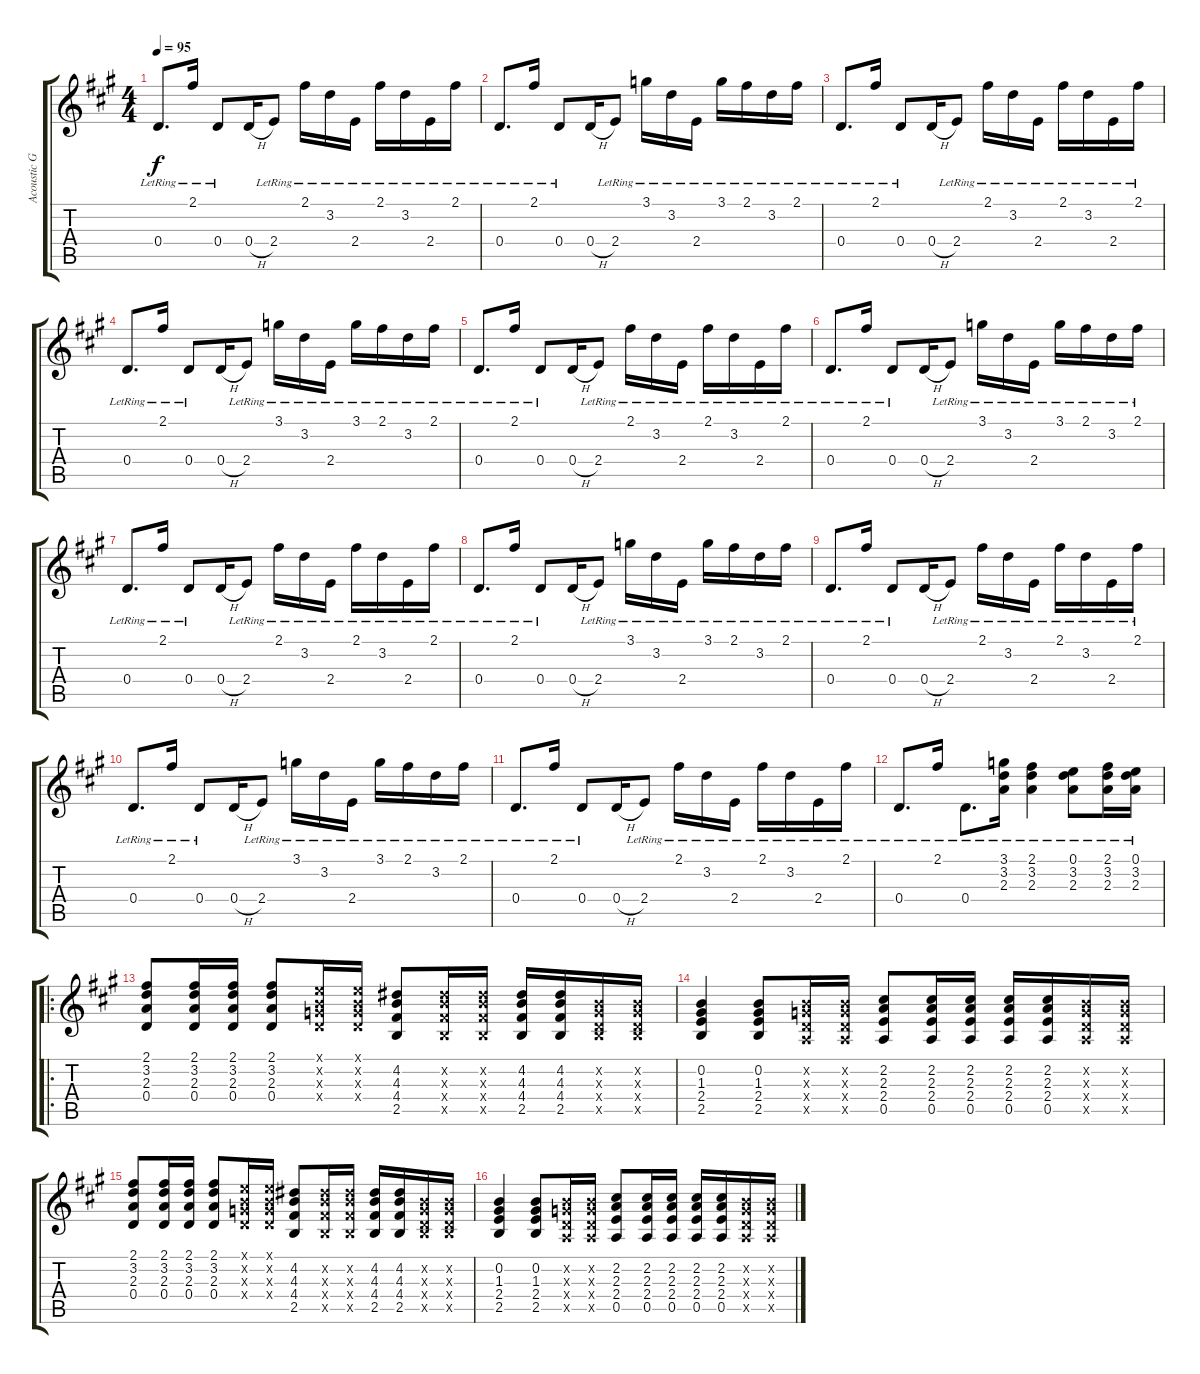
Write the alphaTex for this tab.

\track ("Acoustic Guitar" "Acoustic G") {instrument acousticguitarsteel}
\staff {score tabs}
\tuning (E4 B3 G3 D3 A2 E2) {hide}
\ts (4 4)
\tempo 95
\clef g2
\ks a
0.4{lr}.8{d dy f instrument acousticguitarsteel} 2.1{lr}.16 0.4{lr}.8 0.4{h}.16 2.4{lr}.8 2.1{lr}.16 3.2{lr}.16 2.4{lr}.16 2.1{lr}.16 3.2{lr}.16 2.4{lr}.16 2.1{lr}.16 |
0.4{lr}.8{d} 2.1{lr}.16 0.4{lr}.8 0.4{h}.16 2.4{lr}.8 3.1{lr}.16 3.2{lr}.16 2.4{lr}.16 3.1{lr}.16 2.1{lr}.16 3.2{lr}.16 2.1{lr}.16 |
0.4{lr}.8{d} 2.1{lr}.16 0.4{lr}.8 0.4{h}.16 2.4{lr}.8 2.1{lr}.16 3.2{lr}.16 2.4{lr}.16 2.1{lr}.16 3.2{lr}.16 2.4{lr}.16 2.1{lr}.16 |
0.4{lr}.8{d} 2.1{lr}.16 0.4{lr}.8 0.4{h}.16 2.4{lr}.8 3.1{lr}.16 3.2{lr}.16 2.4{lr}.16 3.1{lr}.16 2.1{lr}.16 3.2{lr}.16 2.1{lr}.16 |
0.4{lr}.8{d} 2.1{lr}.16 0.4{lr}.8 0.4{h}.16 2.4{lr}.8 2.1{lr}.16 3.2{lr}.16 2.4{lr}.16 2.1{lr}.16 3.2{lr}.16 2.4{lr}.16 2.1{lr}.16 |
0.4{lr}.8{d} 2.1{lr}.16 0.4{lr}.8 0.4{h}.16 2.4{lr}.8 3.1{lr}.16 3.2{lr}.16 2.4{lr}.16 3.1{lr}.16 2.1{lr}.16 3.2{lr}.16 2.1{lr}.16 |
0.4{lr}.8{d} 2.1{lr}.16 0.4{lr}.8 0.4{h}.16 2.4{lr}.8 2.1{lr}.16 3.2{lr}.16 2.4{lr}.16 2.1{lr}.16 3.2{lr}.16 2.4{lr}.16 2.1{lr}.16 |
0.4{lr}.8{d} 2.1{lr}.16 0.4{lr}.8 0.4{h}.16 2.4{lr}.8 3.1{lr}.16 3.2{lr}.16 2.4{lr}.16 3.1{lr}.16 2.1{lr}.16 3.2{lr}.16 2.1{lr}.16 |
0.4{lr}.8{d} 2.1{lr}.16 0.4{lr}.8 0.4{h}.16 2.4{lr}.8 2.1{lr}.16 3.2{lr}.16 2.4{lr}.16 2.1{lr}.16 3.2{lr}.16 2.4{lr}.16 2.1{lr}.16 |
0.4{lr}.8{d} 2.1{lr}.16 0.4{lr}.8 0.4{h}.16 2.4{lr}.8 3.1{lr}.16 3.2{lr}.16 2.4{lr}.16 3.1{lr}.16 2.1{lr}.16 3.2{lr}.16 2.1{lr}.16 |
0.4{lr}.8{d} 2.1{lr}.16 0.4{lr}.8 0.4{h}.16 2.4{lr}.8 2.1{lr}.16 3.2{lr}.16 2.4{lr}.16 2.1{lr}.16 3.2{lr}.16 2.4{lr}.16 2.1{lr}.16 |
0.4{lr}.8{d} 2.1{lr}.16 0.4{lr}.8{d} (3.1{lr} 3.2{lr} 2.3{lr}).16 (2.1{lr} 3.2{lr} 2.3{lr}).4 (0.1{lr} 3.2{lr} 2.3{lr}).8 (2.1{lr} 3.2{lr} 2.3{lr}).16 (0.1{lr} 3.2{lr} 2.3{lr}).16 |
\ro
(2.1 3.2 2.3 0.4).8{volume 9} (2.1 3.2 2.3 0.4).16 (2.1 3.2 2.3 0.4).16 (2.1 3.2 2.3 0.4).8 (0.1{x} 0.2{x} 0.3{x} 0.4{x}).16 (0.1{x} 0.2{x} 0.3{x} 0.4{x}).16 (4.2 4.3 4.4 2.5).8 (4.2{x} 4.3{x} 4.4{x} 2.5{x}).16 (4.2{x} 4.3{x} 4.4{x} 2.5{x}).16 (4.2 4.3 4.4 2.5).16 (4.2 4.3 4.4 2.5).16 (0.2{x} 0.3{x} 0.4{x} 2.5{x}).16 (0.2{x} 0.3{x} 0.4{x} 2.5{x}).16 |
(0.2 1.3 2.4 2.5).4 (0.2 1.3 2.4 2.5).8 (0.2{x} 0.3{x} 0.4{x} 0.5{x}).16 (0.2{x} 0.3{x} 0.4{x} 0.5{x}).16 (2.2 2.3 2.4 0.5).8 (2.2 2.3 2.4 0.5).16 (2.2 2.3 2.4 0.5).16 (2.2 2.3 2.4 0.5).16 (2.2 2.3 2.4 0.5).16 (0.2{x} 0.3{x} 0.4{x} 0.5{x}).16 (0.2{x} 0.3{x} 0.4{x} 0.5{x}).16 |
(2.1 3.2 2.3 0.4).8 (2.1 3.2 2.3 0.4).16 (2.1 3.2 2.3 0.4).16 (2.1 3.2 2.3 0.4).8 (0.1{x} 0.2{x} 0.3{x} 0.4{x}).16 (0.1{x} 0.2{x} 0.3{x} 0.4{x}).16 (4.2 4.3 4.4 2.5).8 (4.2{x} 4.3{x} 4.4{x} 2.5{x}).16 (4.2{x} 4.3{x} 4.4{x} 2.5{x}).16 (4.2 4.3 4.4 2.5).16 (4.2 4.3 4.4 2.5).16 (0.2{x} 0.3{x} 0.4{x} 2.5{x}).16 (0.2{x} 0.3{x} 0.4{x} 2.5{x}).16 |
(0.2 1.3 2.4 2.5).4 (0.2 1.3 2.4 2.5).8 (0.2{x} 0.3{x} 0.4{x} 0.5{x}).16 (0.2{x} 0.3{x} 0.4{x} 0.5{x}).16 (2.2 2.3 2.4 0.5).8 (2.2 2.3 2.4 0.5).16 (2.2 2.3 2.4 0.5).16 (2.2 2.3 2.4 0.5).16 (2.2 2.3 2.4 0.5).16 (0.2{x} 0.3{x} 0.4{x} 0.5{x}).16 (0.2{x} 0.3{x} 0.4{x} 0.5{x}).16
